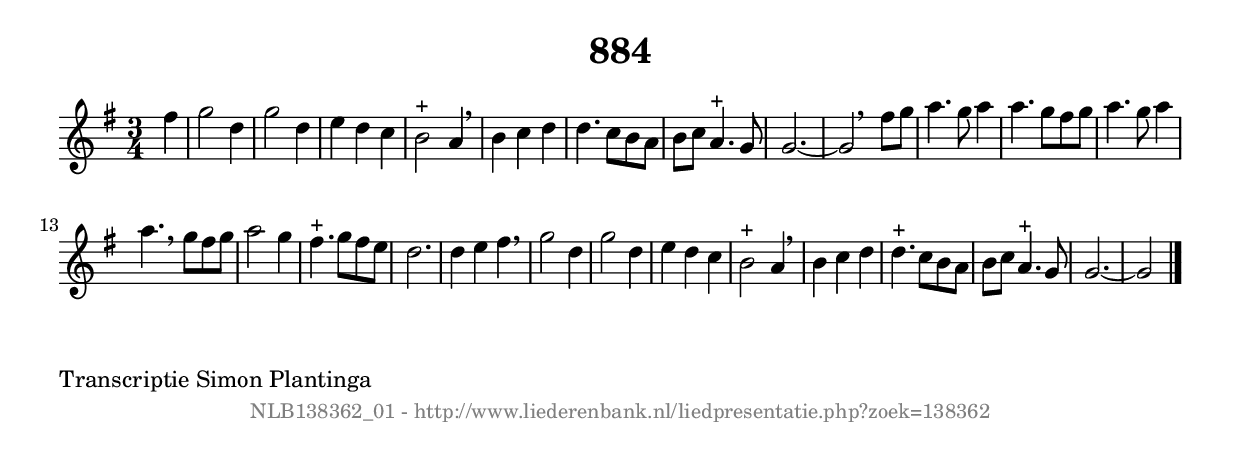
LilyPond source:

%
% produced by wce2krn 1.64 (7 June 2014)
%
\version"2.16"
#(append! paper-alist '(("long" . (cons (* 210 mm) (* 2000 mm)))))
#(set-default-paper-size "long")
sb = {\breathe}
mBreak = {\breathe }
bBreak = {\breathe }
x = {\once\override NoteHead #'style = #'cross }
gl=\glissando
itime={\override Staff.TimeSignature #'stencil = ##f }
ficta = {\once\set suggestAccidentals = ##t}
fine = {\once\override Score.RehearsalMark #'self-alignment-X = #1 \mark \markup {\italic{Fine}}}
dc = {\once\override Score.RehearsalMark #'self-alignment-X = #1 \mark \markup {\italic{D.C.}}}
dcf = {\once\override Score.RehearsalMark #'self-alignment-X = #1 \mark \markup {\italic{D.C. al Fine}}}
dcc = {\once\override Score.RehearsalMark #'self-alignment-X = #1 \mark \markup {\italic{D.C. al Coda}}}
ds = {\once\override Score.RehearsalMark #'self-alignment-X = #1 \mark \markup {\italic{D.S.}}}
dsf = {\once\override Score.RehearsalMark #'self-alignment-X = #1 \mark \markup {\italic{D.S. al Fine}}}
dsc = {\once\override Score.RehearsalMark #'self-alignment-X = #1 \mark \markup {\italic{D.S. al Coda}}}
pv = {\set Score.repeatCommands = #'((volta "1"))}
sv = {\set Score.repeatCommands = #'((volta "2"))}
tv = {\set Score.repeatCommands = #'((volta "3"))}
qv = {\set Score.repeatCommands = #'((volta "4"))}
xv = {\set Score.repeatCommands = #'((volta #f))}
\header{ tagline = ""
title = "884"
}
\score {{
\key g \major
\relative g'
{
\set melismaBusyProperties = #'()
\partial 32*8
\time 3/4
\tempo 4=120
\override Score.MetronomeMark #'transparent = ##t
\override Score.RehearsalMark #'break-visibility = #(vector #t #t #f)
fis'4 | g2 d4 | g2 d4 | e4 d4 c4 | b2^"+" a4 | \mBreak \bar "|"
b4 c4 d4 | d4. c8 b8 a8 | b8 c8 a4.^"+" g8 | g2.~ | g2 \bar ":|:" \bBreak
fis'8 g8 | a4. g8 a4 | a4. g8 fis8 g8 | a4. g8 a4 | a4. \mBreak
g8 fis8 g8 | a2 g4 | fis4.^"+" g8 fis8 e8 | d2. | d4 e4 fis4 | \mBreak \bar "|"
g2 d4 | g2 d4 | e4 d4 c4 | b2^"+" a4 | \mBreak \bar "|"
b4 c4 d4 | d4.^"+" c8 b8 a8 | b8 c8 a4.^"+" g8 | g2.~ | g2 \bar "|."
 }}
 \midi { }
 \layout {
            indent = 0.0\cm
}
}
\markup { \wordwrap-string #" 
Transcriptie Simon Plantinga
"}
\markup { \vspace #0 } \markup { \with-color #grey \fill-line { \center-column { \smaller "NLB138362_01 - http://www.liederenbank.nl/liedpresentatie.php?zoek=138362" } } }
